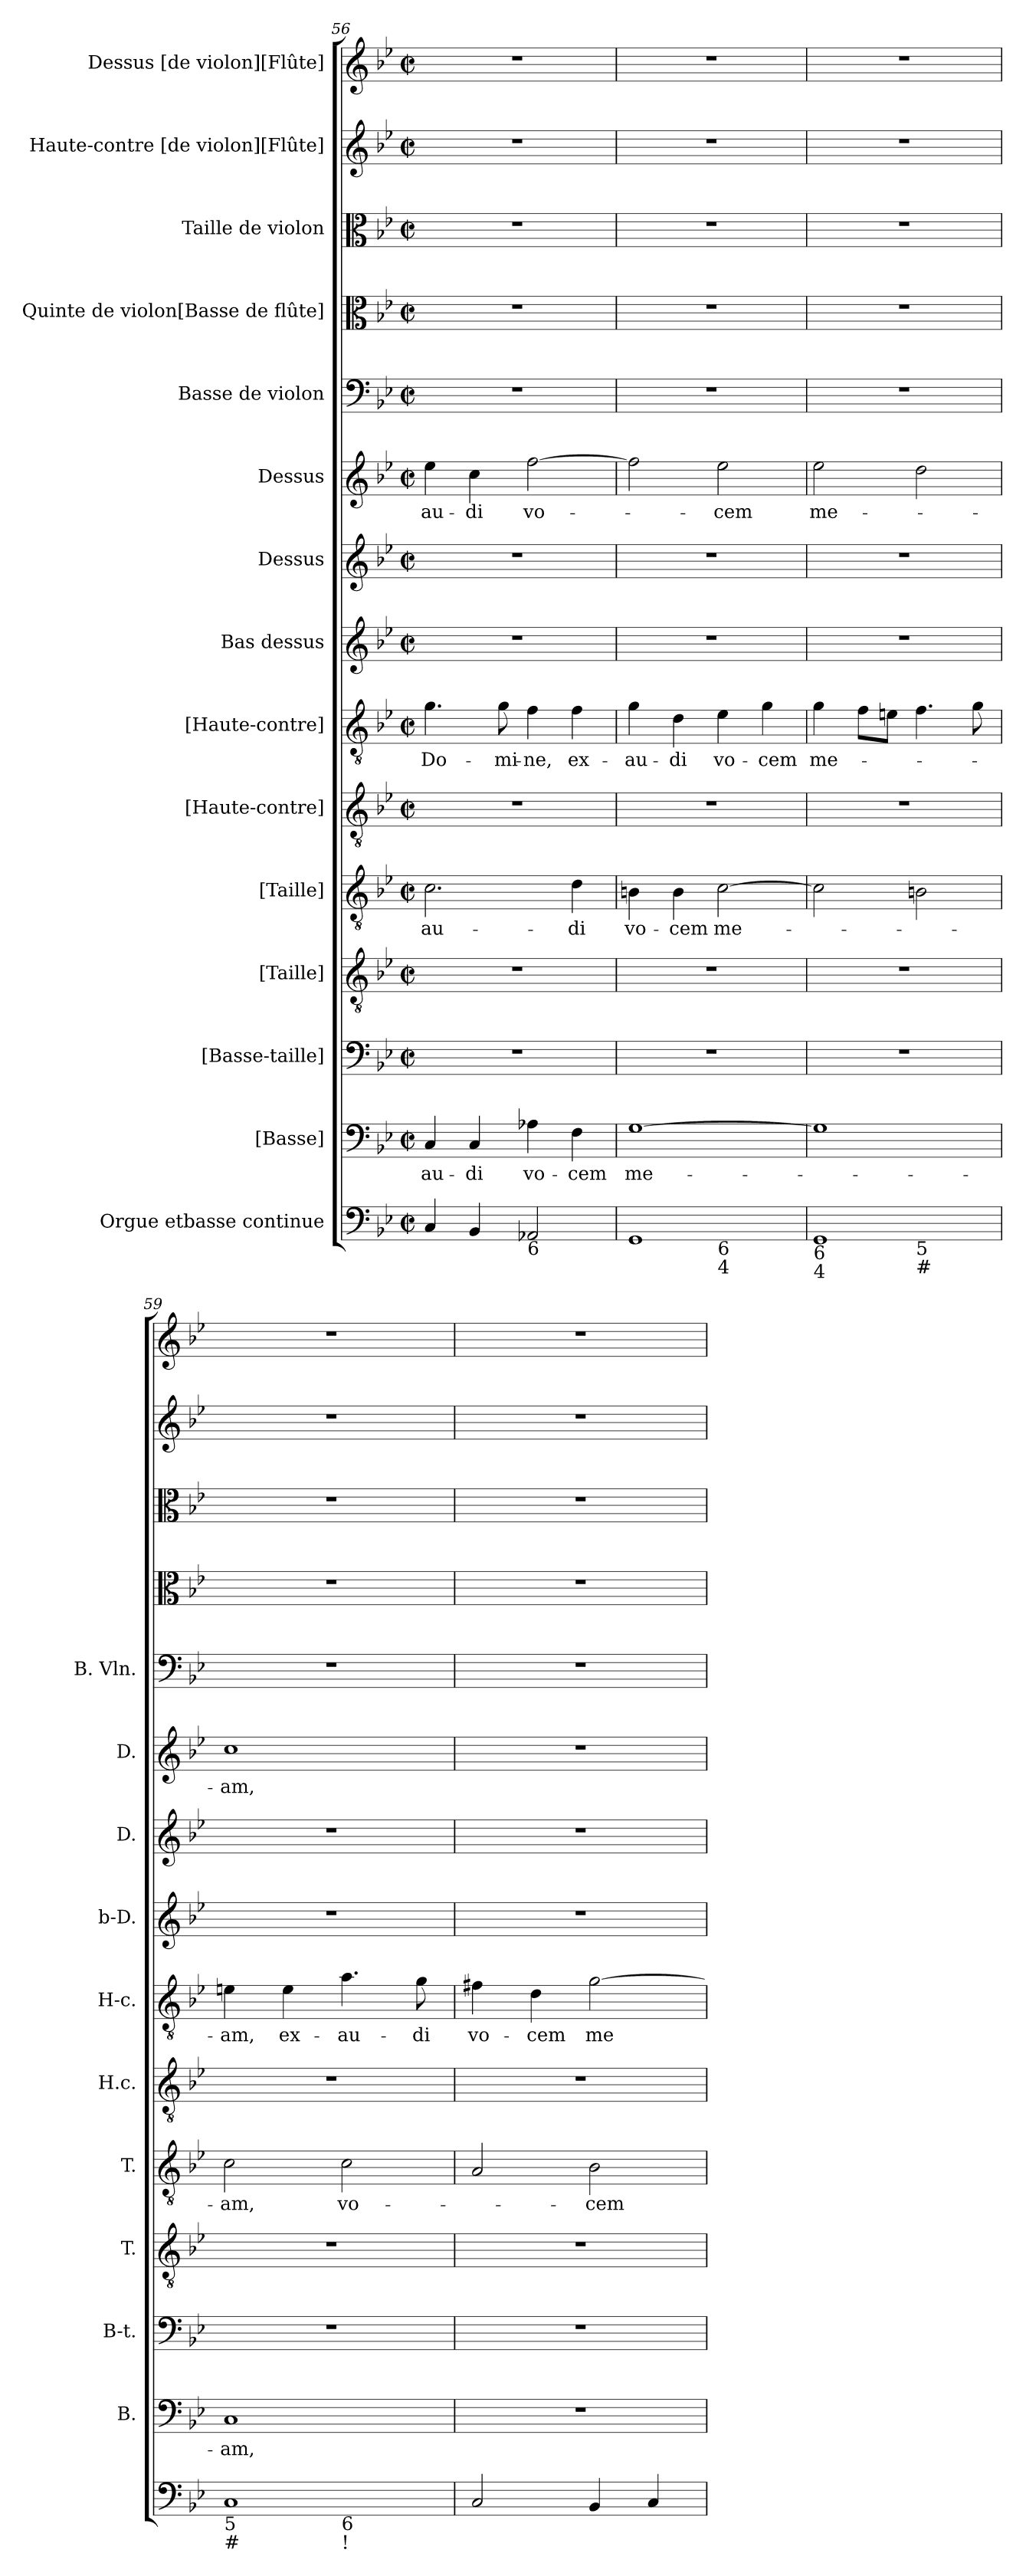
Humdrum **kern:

**kern	**kern	**text	**kern	**kern	**kern	**text	**kern	**kern	**text	**kern	**kern	**kern	**text	**kern	**kern	**kern	**kern	**kern
*part15	*part14	*part14	*part13	*part12	*part11	*part11	*part10	*part9	*part9	*part8	*part7	*part6	*part6	*part5	*part4	*part3	*part2	*part1
*staff15	*staff14	*staff14	*staff13	*staff12	*staff11	*staff11	*staff10	*staff9	*staff9	*staff8	*staff7	*staff6	*staff6	*staff5	*staff4	*staff3	*staff2	*staff1
*I"Orgue etbasse continue	*I"[Basse]	*	*I"[Basse-taille]	*I"[Taille]	*I"[Taille]	*	*I"[Haute-contre]	*I"[Haute-contre]	*	*I"Bas dessus	*I"Dessus	*I"Dessus	*	*I"Basse de violon	*I"Quinte de violon[Basse de flûte]	*I"Taille de violon	*I"Haute-contre [de violon][Flûte]	*I"Dessus [de violon][Flûte]
*	*I'B.	*	*I'B-t.	*I'T.	*I'T.	*	*I'H.c.	*I'H-c.	*	*I'b-D.	*I'D.	*I'D.	*	*I'B. Vln.	*	*	*	*
*clefF4	*clefF4	*	*clefF4	*clefGv2	*clefGv2	*	*clefGv2	*clefGv2	*	*clefG2	*clefG2	*clefG2	*	*clefF4	*clefC3	*clefC3	*clefG2	*clefG2
*	*	*	*	*ITrd7c12	*ITrd7c12	*	*ITrd7c12	*ITrd7c12	*	*	*	*	*	*ITrd7c12	*	*	*	*
*k[b-e-]	*k[b-e-]	*	*k[b-e-]	*k[b-e-]	*k[b-e-]	*	*k[b-e-]	*k[b-e-]	*	*k[b-e-]	*k[b-e-]	*k[b-e-]	*	*k[b-e-]	*k[b-e-]	*k[b-e-]	*k[b-e-]	*k[b-e-]
*g:	*g:	*	*g:	*g:	*g:	*	*g:	*g:	*	*g:	*g:	*g:	*	*g:	*g:	*g:	*g:	*g:
*M2/2	*M2/2	*	*M2/2	*M2/2	*M2/2	*	*M2/2	*M2/2	*	*M2/2	*M2/2	*M2/2	*	*M2/2	*M2/2	*M2/2	*M2/2	*M2/2
*met(c|)	*met(c|)	*	*met(c|)	*met(c|)	*met(c|)	*	*met(c|)	*met(c|)	*	*met(c|)	*met(c|)	*met(c|)	*	*met(c|)	*met(c|)	*met(c|)	*met(c|)	*met(c|)
=56	=56	=56	=56	=56	=56	=56	=56	=56	=56	=56	=56	=56	=56	=56	=56	=56	=56	=56
!	!	!LO:LY:b	!	!	!	!LO:LY:b	!	!	!LO:LY:b	!	!	!	!LO:LY:b	!	!	!	!	!
4C/	4C/	-au-	1r	1r	2.C\	-au-	1r	4.G\	Do-	1r	1r	4ee-\	-au-	1r	1r	1r	1r	1r
!	!	!LO:LY:b	!	!	!	!	!	!	!	!	!	!	!LO:LY:b	!	!	!	!	!
4BB-/	4C/	-di	.	.	.	.	.	.	.	.	.	4cc\	-di	.	.	.	.	.
!	!	!	!	!	!	!	!	!	!LO:LY:b	!	!	!	!	!	!	!	!	!
.	.	.	.	.	.	.	.	8G\	-mi-	.	.	.	.	.	.	.	.	.
!LO:TX:b:t=6	!	!	!	!	!	!	!	!	!	!	!	!	!	!	!	!	!	!
!	!	!LO:LY:b	!	!	!	!	!	!	!LO:LY:b	!	!	!	!LO:LY:b	!	!	!	!	!
2AA-X/	4A-X\	vo-	.	.	.	.	.	4F\	-ne,	.	.	[2ff\	vo-	.	.	.	.	.
!	!	!LO:LY:b	!	!	!	!LO:LY:b	!	!	!LO:LY:b	!	!	!	!	!	!	!	!	!
.	4F\	-cem	.	.	4D\	-di	.	4F\	ex-	.	.	.	.	.	.	.	.	.
!!LO:PB:g=z
=57	=57	=57	=57	=57	=57	=57	=57	=57	=57	=57	=57	=57	=57	=57	=57	=57	=57	=57
!LO:TX:b:t=7	!	!	!	!	!	!	!	!	!	!	!	!	!	!	!	!	!	!
!LO:TX:b:t=#	!	!	!	!	!	!	!	!	!	!	!	!	!	!	!	!	!	!
!	!	!LO:LY:b	!	!	!	!LO:LY:b	!	!	!LO:LY:b	!	!	!	!	!	!	!	!	!
*^	*	*	*	*	*	*	*	*	*	*	*	*	*	*	*	*	*	*
1GG	2ryy	[1G	me-	1r	1r	4BBn\	vo-	1r	4G\	-au-	1r	1r	2ff\]	.	1r	1r	1r	1r	1r
!	!	!	!	!	!	!	!LO:LY:b	!	!	!LO:LY:b	!	!	!	!	!	!	!	!	!
.	.	.	.	.	.	4BB\	-cem	.	4D\	-di	.	.	.	.	.	.	.	.	.
!	!LO:TX:b:t=6	!	!	!	!	!	!	!	!	!	!	!	!	!	!	!	!	!	!
!	!LO:TX:b:t=4	!	!	!	!	!	!	!	!	!	!	!	!	!	!	!	!	!	!
!	!	!	!	!	!	!	!LO:LY:b	!	!	!LO:LY:b	!	!	!	!LO:LY:b	!	!	!	!	!
.	2ryy	.	.	.	.	[2C\	me-	.	4E-\	vo-	.	.	2ee-\	-cem	.	.	.	.	.
!	!	!	!	!	!	!	!	!	!	!LO:LY:b	!	!	!	!	!	!	!	!	!
.	.	.	.	.	.	.	.	.	4G\	-cem	.	.	.	.	.	.	.	.	.
=58	=58	=58	=58	=58	=58	=58	=58	=58	=58	=58	=58	=58	=58	=58	=58	=58	=58	=58	=58
!LO:TX:b:t=6	!	!	!	!	!	!	!	!	!	!	!	!	!	!	!	!	!	!	!
!LO:TX:b:t=4	!	!	!	!	!	!	!	!	!	!	!	!	!	!	!	!	!	!	!
!	!	!	!	!	!	!	!	!	!	!LO:LY:b	!	!	!	!LO:LY:b	!	!	!	!	!
1GG	2ryy	1G]	.	1r	1r	2C\]	.	1r	4G\	me-	1r	1r	2ee-\	me-	1r	1r	1r	1r	1r
.	.	.	.	.	.	.	.	.	8F\L	.	.	.	.	.	.	.	.	.	.
.	.	.	.	.	.	.	.	.	8En\J	.	.	.	.	.	.	.	.	.	.
!	!LO:TX:b:t=5	!	!	!	!	!	!	!	!	!	!	!	!	!	!	!	!	!	!
!	!LO:TX:b:t=#	!	!	!	!	!	!	!	!	!	!	!	!	!	!	!	!	!	!
.	2ryy	.	.	.	.	2BBn\	.	.	4.F\	.	.	.	2dd\	.	.	.	.	.	.
.	.	.	.	.	.	.	.	.	8G\	.	.	.	.	.	.	.	.	.	.
=59	=59	=59	=59	=59	=59	=59	=59	=59	=59	=59	=59	=59	=59	=59	=59	=59	=59	=59	=59
!LO:TX:b:t=5	!	!	!	!	!	!	!	!	!	!	!	!	!	!	!	!	!	!	!
!LO:TX:b:t=#	!	!	!	!	!	!	!	!	!	!	!	!	!	!	!	!	!	!	!
!	!	!	!LO:LY:b	!	!	!	!LO:LY:b	!	!	!LO:LY:b	!	!	!	!LO:LY:b	!	!	!	!	!
1C	2ryy	1C	-am,	1r	1r	2C\	-am,	1r	4En\	-am,	1r	1r	1cc	-am,	1r	1r	1r	1r	1r
!	!	!	!	!	!	!	!	!	!	!LO:LY:b	!	!	!	!	!	!	!	!	!
.	.	.	.	.	.	.	.	.	4E\	ex-	.	.	.	.	.	.	.	.	.
!	!LO:TX:b:t=6	!	!	!	!	!	!	!	!	!	!	!	!	!	!	!	!	!	!
!	!LO:TX:b:t=!	!	!	!	!	!	!	!	!	!	!	!	!	!	!	!	!	!	!
!	!	!	!	!	!	!	!LO:LY:b	!	!	!LO:LY:b	!	!	!	!	!	!	!	!	!
.	2ryy	.	.	.	.	2C\	vo-	.	4.A\	-au-	.	.	.	.	.	.	.	.	.
!	!	!	!	!	!	!	!	!	!	!LO:LY:b	!	!	!	!	!	!	!	!	!
.	.	.	.	.	.	.	.	.	8G\	-di	.	.	.	.	.	.	.	.	.
=60	=60	=60	=60	=60	=60	=60	=60	=60	=60	=60	=60	=60	=60	=60	=60	=60	=60	=60	=60
!LO:TX:b:t=K	!	!	!	!	!	!	!	!	!	!	!	!	!	!	!	!	!	!	!
!	!	!	!	!	!	!	!	!	!	!LO:LY:b	!	!	!	!	!	!	!	!	!
*v	*v	*	*	*	*	*	*	*	*	*	*	*	*	*	*	*	*	*	*
2C/	1r	.	1r	1r	2AA/	.	1r	4F#X\	vo-	1r	1r	1r	.	1r	1r	1r	1r	1r
!	!	!	!	!	!	!	!	!	!LO:LY:b	!	!	!	!	!	!	!	!	!
.	.	.	.	.	.	.	.	4D\	-cem	.	.	.	.	.	.	.	.	.
!	!	!	!	!	!	!LO:LY:b	!	!	!LO:LY:a	!	!	!	!	!	!	!	!	!
4BB-/	.	.	.	.	2BB-\	-cem	.	[2G\	me-	.	.	.	.	.	.	.	.	.
4C/	.	.	.	.	.	.	.	.	.	.	.	.	.	.	.	.	.	.
=	=	=	=	=	=	=	=	=	=	=	=	=	=	=	=	=	=	=
*-	*-	*-	*-	*-	*-	*-	*-	*-	*-	*-	*-	*-	*-	*-	*-	*-	*-	*-
